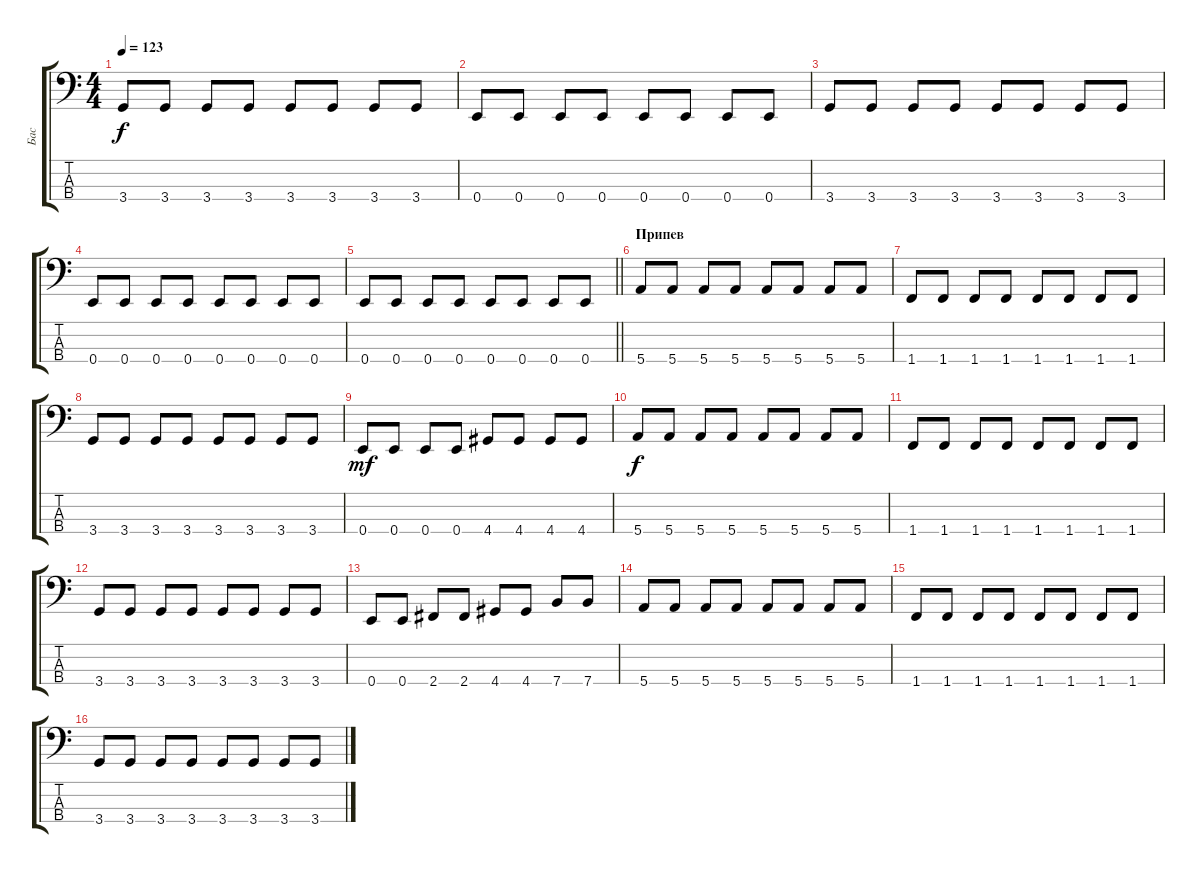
\track ("Бас" "Бас") {instrument electricbassfinger}
\staff {score tabs}
\tuning (G2 D2 A1 E1) {hide}
\ts (4 4)
\section ("" " ")
\tempo 123
\clef f4
\ks c
3.4.8{dy f} 3.4.8 3.4.8 3.4.8 3.4.8 3.4.8 3.4.8 3.4.8 |
0.4.8 0.4.8 0.4.8 0.4.8 0.4.8 0.4.8 0.4.8 0.4.8 |
3.4.8 3.4.8 3.4.8 3.4.8 3.4.8 3.4.8 3.4.8 3.4.8 |
0.4.8 0.4.8 0.4.8 0.4.8 0.4.8 0.4.8 0.4.8 0.4.8 |
\barLineRight lightlight
0.4.8 0.4.8 0.4.8 0.4.8 0.4.8 0.4.8 0.4.8 0.4.8 |
\section ("" "Припев")
5.4.8 5.4.8 5.4.8 5.4.8 5.4.8 5.4.8 5.4.8 5.4.8 |
1.4.8 1.4.8 1.4.8 1.4.8 1.4.8 1.4.8 1.4.8 1.4.8 |
3.4.8 3.4.8 3.4.8 3.4.8 3.4.8 3.4.8 3.4.8 3.4.8 |
0.4.8{dy mf} 0.4.8 0.4.8 0.4.8 4.4.8 4.4.8 4.4.8 4.4.8 |
5.4.8{dy f} 5.4.8 5.4.8 5.4.8 5.4.8 5.4.8 5.4.8 5.4.8 |
1.4.8 1.4.8 1.4.8 1.4.8 1.4.8 1.4.8 1.4.8 1.4.8 |
3.4.8 3.4.8 3.4.8 3.4.8 3.4.8 3.4.8 3.4.8 3.4.8 |
0.4.8 0.4.8 2.4.8 2.4.8 4.4.8 4.4.8 7.4.8 7.4.8 |
5.4.8 5.4.8 5.4.8 5.4.8 5.4.8 5.4.8 5.4.8 5.4.8 |
1.4.8 1.4.8 1.4.8 1.4.8 1.4.8 1.4.8 1.4.8 1.4.8 |
3.4.8 3.4.8 3.4.8 3.4.8 3.4.8 3.4.8 3.4.8 3.4.8
